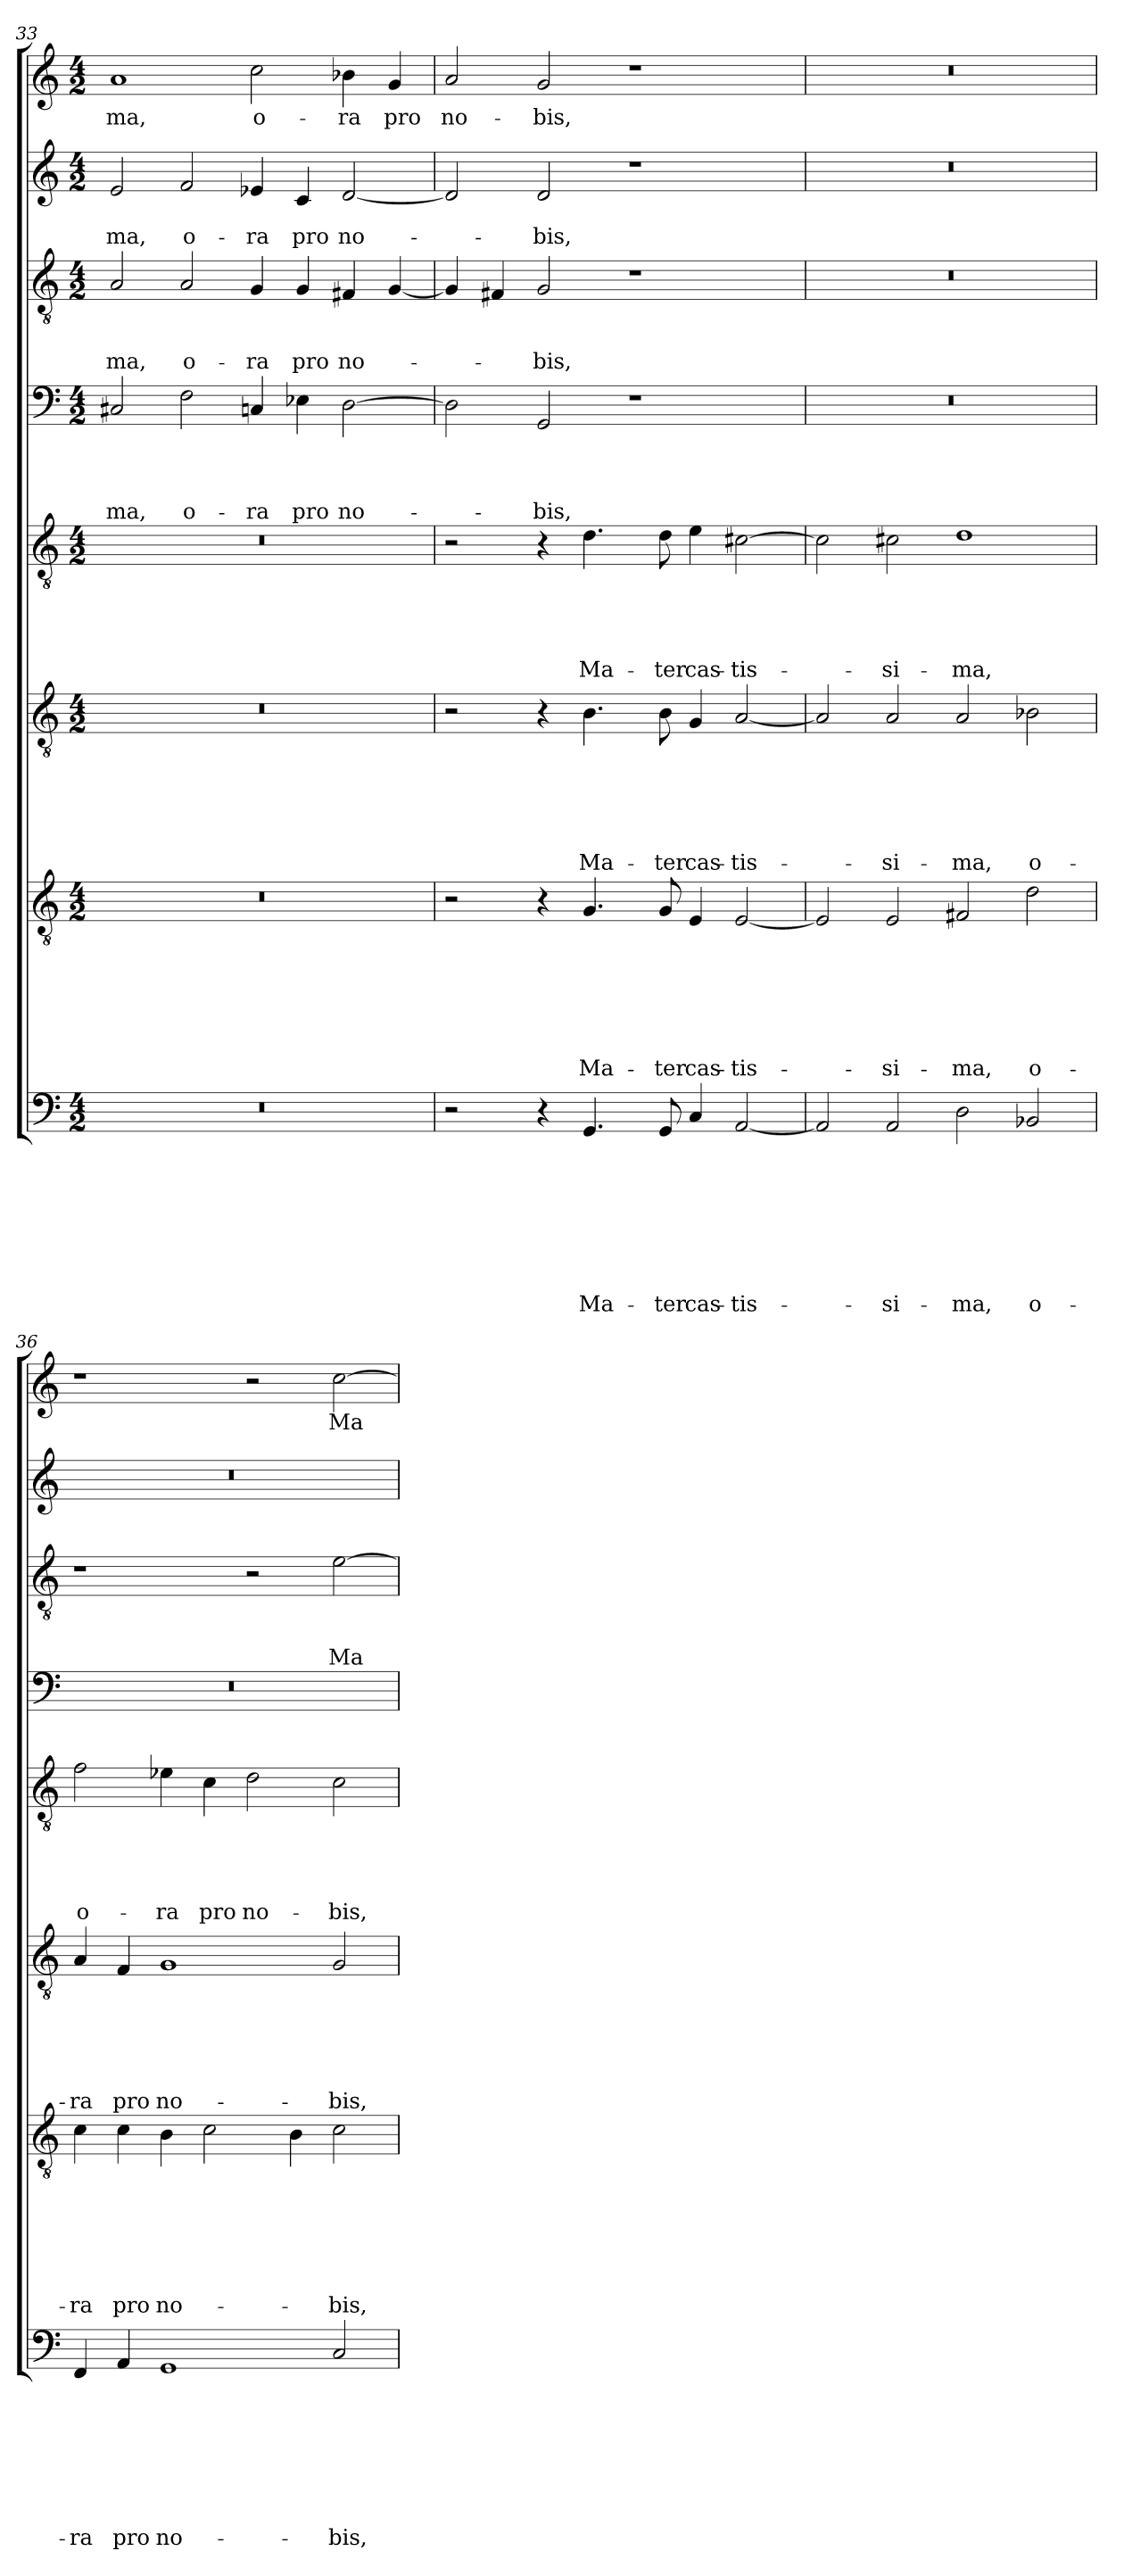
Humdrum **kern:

**kern	**text	**text	**text	**text	**text	**text	**text	**text	**kern	**text	**text	**text	**text	**text	**text	**text	**kern	**text	**text	**text	**text	**text	**text	**kern	**text	**text	**text	**text	**text	**kern	**text	**text	**text	**text	**kern	**text	**text	**text	**kern	**text	**text	**kern	**text
*part8	*part8	*part8	*part8	*part8	*part8	*part8	*part8	*part8	*part7	*part7	*part7	*part7	*part7	*part7	*part7	*part7	*part6	*part6	*part6	*part6	*part6	*part6	*part6	*part5	*part5	*part5	*part5	*part5	*part5	*part4	*part4	*part4	*part4	*part4	*part3	*part3	*part3	*part3	*part2	*part2	*part2	*part1	*part1
*staff8	*staff8	*staff8	*staff8	*staff8	*staff8	*staff8	*staff8	*staff8	*staff7	*staff7	*staff7	*staff7	*staff7	*staff7	*staff7	*staff7	*staff6	*staff6	*staff6	*staff6	*staff6	*staff6	*staff6	*staff5	*staff5	*staff5	*staff5	*staff5	*staff5	*staff4	*staff4	*staff4	*staff4	*staff4	*staff3	*staff3	*staff3	*staff3	*staff2	*staff2	*staff2	*staff1	*staff1
*clefF4	*	*	*	*	*	*	*	*	*clefGv2	*	*	*	*	*	*	*	*clefGv2	*	*	*	*	*	*	*clefGv2	*	*	*	*	*	*clefF4	*	*	*	*	*clefGv2	*	*	*	*clefG2	*	*	*clefG2	*
*k[]	*	*	*	*	*	*	*	*	*k[]	*	*	*	*	*	*	*	*k[]	*	*	*	*	*	*	*k[]	*	*	*	*	*	*k[]	*	*	*	*	*k[]	*	*	*	*k[]	*	*	*k[]	*
*a:	*	*	*	*	*	*	*	*	*a:	*	*	*	*	*	*	*	*a:	*	*	*	*	*	*	*a:	*	*	*	*	*	*a:	*	*	*	*	*a:	*	*	*	*a:	*	*	*a:	*
*M4/2	*	*	*	*	*	*	*	*	*M4/2	*	*	*	*	*	*	*	*M4/2	*	*	*	*	*	*	*M4/2	*	*	*	*	*	*M4/2	*	*	*	*	*M4/2	*	*	*	*M4/2	*	*	*M4/2	*
=33	=33	=33	=33	=33	=33	=33	=33	=33	=33	=33	=33	=33	=33	=33	=33	=33	=33	=33	=33	=33	=33	=33	=33	=33	=33	=33	=33	=33	=33	=33	=33	=33	=33	=33	=33	=33	=33	=33	=33	=33	=33	=33	=33
!	!	!	!	!	!	!	!	!	!	!	!	!	!	!	!	!	!	!	!	!	!	!	!	!	!	!	!	!	!	!	!	!	!	!LO:LY:b	!	!	!	!LO:LY:b	!	!	!LO:LY:b	!	!LO:LY:b
0r	.	.	.	.	.	.	.	.	0r	.	.	.	.	.	.	.	0r	.	.	.	.	.	.	0r	.	.	.	.	.	2C#X/	.	.	.	-ma,	2A/	.	.	-ma,	2e/	.	-ma,	1a	-ma,
!	!	!	!	!	!	!	!	!	!	!	!	!	!	!	!	!	!	!	!	!	!	!	!	!	!	!	!	!	!	!	!	!	!	!LO:LY:b	!	!	!	!LO:LY:b	!	!	!LO:LY:b	!	!
.	.	.	.	.	.	.	.	.	.	.	.	.	.	.	.	.	.	.	.	.	.	.	.	.	.	.	.	.	.	2F\	.	.	.	o-	2A/	.	.	o-	2f/	.	o-	.	.
!	!	!	!	!	!	!	!	!	!	!	!	!	!	!	!	!	!	!	!	!	!	!	!	!	!	!	!	!	!	!	!	!	!	!LO:LY:b	!	!	!	!LO:LY:b	!	!	!LO:LY:b	!	!LO:LY:b
.	.	.	.	.	.	.	.	.	.	.	.	.	.	.	.	.	.	.	.	.	.	.	.	.	.	.	.	.	.	4Cn/	.	.	.	-ra	4G/	.	.	-ra	4e-X/	.	-ra	2cc\	o-
!	!	!	!	!	!	!	!	!	!	!	!	!	!	!	!	!	!	!	!	!	!	!	!	!	!	!	!	!	!	!	!	!	!	!LO:LY:b	!	!	!	!LO:LY:b	!	!	!LO:LY:b	!	!
.	.	.	.	.	.	.	.	.	.	.	.	.	.	.	.	.	.	.	.	.	.	.	.	.	.	.	.	.	.	4E-X\	.	.	.	pro	4G/	.	.	pro	4c/	.	pro	.	.
!	!	!	!	!	!	!	!	!	!	!	!	!	!	!	!	!	!	!	!	!	!	!	!	!	!	!	!	!	!	!	!	!	!	!LO:LY:b	!	!	!	!LO:LY:b	!	!	!LO:LY:b	!	!LO:LY:b
.	.	.	.	.	.	.	.	.	.	.	.	.	.	.	.	.	.	.	.	.	.	.	.	.	.	.	.	.	.	[2D\	.	.	.	no-	4F#X/	.	.	no-	[2d/	.	no-	4b-X\	-ra
!	!	!	!	!	!	!	!	!	!	!	!	!	!	!	!	!	!	!	!	!	!	!	!	!	!	!	!	!	!	!	!	!	!	!	!	!	!	!	!	!	!	!	!LO:LY:b
.	.	.	.	.	.	.	.	.	.	.	.	.	.	.	.	.	.	.	.	.	.	.	.	.	.	.	.	.	.	.	.	.	.	.	[4G/	.	.	.	.	.	.	4g/	pro
=34	=34	=34	=34	=34	=34	=34	=34	=34	=34	=34	=34	=34	=34	=34	=34	=34	=34	=34	=34	=34	=34	=34	=34	=34	=34	=34	=34	=34	=34	=34	=34	=34	=34	=34	=34	=34	=34	=34	=34	=34	=34	=34	=34
!	!	!	!	!	!	!	!	!	!	!	!	!	!	!	!	!	!	!	!	!	!	!	!	!	!	!	!	!	!	!	!	!	!	!	!	!	!	!	!	!	!	!	!LO:LY:b
2r	.	.	.	.	.	.	.	.	2r	.	.	.	.	.	.	.	2r	.	.	.	.	.	.	2r	.	.	.	.	.	2D\]	.	.	.	.	4G/]	.	.	.	2d/]	.	.	2a/	no-
.	.	.	.	.	.	.	.	.	.	.	.	.	.	.	.	.	.	.	.	.	.	.	.	.	.	.	.	.	.	.	.	.	.	.	4F#X/	.	.	.	.	.	.	.	.
!	!	!	!	!	!	!	!	!	!	!	!	!	!	!	!	!	!	!	!	!	!	!	!	!	!	!	!	!	!	!	!	!	!	!LO:LY:b	!	!	!	!LO:LY:b	!	!	!LO:LY:b	!	!LO:LY:b
4r	.	.	.	.	.	.	.	.	4r	.	.	.	.	.	.	.	4r	.	.	.	.	.	.	4r	.	.	.	.	.	2GG/	.	.	.	-bis,	2G/	.	.	-bis,	2d/	.	-bis,	2g/	-bis,
!	!	!	!	!	!	!	!	!LO:LY:b	!	!	!	!	!	!	!	!LO:LY:b	!	!	!	!	!	!	!LO:LY:b	!	!	!	!	!	!LO:LY:b	!	!	!	!	!	!	!	!	!	!	!	!	!	!
4.GG/	.	.	.	.	.	.	.	Ma-	4.G/	.	.	.	.	.	.	Ma-	4.B\	.	.	.	.	.	Ma-	4.d\	.	.	.	.	Ma-	.	.	.	.	.	.	.	.	.	.	.	.	.	.
.	.	.	.	.	.	.	.	.	.	.	.	.	.	.	.	.	.	.	.	.	.	.	.	.	.	.	.	.	.	1r	.	.	.	.	1r	.	.	.	1r	.	.	1r	.
!	!	!	!	!	!	!	!	!LO:LY:b	!	!	!	!	!	!	!	!LO:LY:b	!	!	!	!	!	!	!LO:LY:b	!	!	!	!	!	!LO:LY:b	!	!	!	!	!	!	!	!	!	!	!	!	!	!
8GG/	.	.	.	.	.	.	.	-ter	8G/	.	.	.	.	.	.	-ter	8B\	.	.	.	.	.	-ter	8d\	.	.	.	.	-ter	.	.	.	.	.	.	.	.	.	.	.	.	.	.
!	!	!	!	!	!	!	!	!LO:LY:b	!	!	!	!	!	!	!	!LO:LY:b	!	!	!	!	!	!	!LO:LY:b	!	!	!	!	!	!LO:LY:b	!	!	!	!	!	!	!	!	!	!	!	!	!	!
4C/	.	.	.	.	.	.	.	cas-	4E/	.	.	.	.	.	.	cas-	4G/	.	.	.	.	.	cas-	4e\	.	.	.	.	cas-	.	.	.	.	.	.	.	.	.	.	.	.	.	.
!	!	!	!	!	!	!	!	!LO:LY:b	!	!	!	!	!	!	!	!LO:LY:b	!	!	!	!	!	!	!LO:LY:b	!	!	!	!	!	!LO:LY:b	!	!	!	!	!	!	!	!	!	!	!	!	!	!
[2AA/	.	.	.	.	.	.	.	-tis-	[2E/	.	.	.	.	.	.	-tis-	[2A/	.	.	.	.	.	-tis-	[2c#X\	.	.	.	.	-tis-	.	.	.	.	.	.	.	.	.	.	.	.	.	.
=35	=35	=35	=35	=35	=35	=35	=35	=35	=35	=35	=35	=35	=35	=35	=35	=35	=35	=35	=35	=35	=35	=35	=35	=35	=35	=35	=35	=35	=35	=35	=35	=35	=35	=35	=35	=35	=35	=35	=35	=35	=35	=35	=35
2AA/]	.	.	.	.	.	.	.	.	2E/]	.	.	.	.	.	.	.	2A/]	.	.	.	.	.	.	2c#\]	.	.	.	.	.	0r	.	.	.	.	0r	.	.	.	0r	.	.	0r	.
!	!	!	!	!	!	!	!	!LO:LY:b	!	!	!	!	!	!	!	!LO:LY:b	!	!	!	!	!	!	!LO:LY:b	!	!	!	!	!	!LO:LY:b	!	!	!	!	!	!	!	!	!	!	!	!	!	!
2AA/	.	.	.	.	.	.	.	-si-	2E/	.	.	.	.	.	.	-si-	2A/	.	.	.	.	.	-si-	2c#X\	.	.	.	.	-si-	.	.	.	.	.	.	.	.	.	.	.	.	.	.
!	!	!	!	!	!	!	!	!LO:LY:b	!	!	!	!	!	!	!	!LO:LY:b	!	!	!	!	!	!	!LO:LY:b	!	!	!	!	!	!LO:LY:b	!	!	!	!	!	!	!	!	!	!	!	!	!	!
2D\	.	.	.	.	.	.	.	-ma,	2F#X/	.	.	.	.	.	.	-ma,	2A/	.	.	.	.	.	-ma,	1d	.	.	.	.	-ma,	.	.	.	.	.	.	.	.	.	.	.	.	.	.
!	!	!	!	!	!	!	!	!LO:LY:b	!	!	!	!	!	!	!	!LO:LY:b	!	!	!	!	!	!	!LO:LY:b	!	!	!	!	!	!	!	!	!	!	!	!	!	!	!	!	!	!	!	!
2BB-X/	.	.	.	.	.	.	.	o-	2d\	.	.	.	.	.	.	o-	2B-X\	.	.	.	.	.	o-	.	.	.	.	.	.	.	.	.	.	.	.	.	.	.	.	.	.	.	.
!!LO:LB:g=z
=36	=36	=36	=36	=36	=36	=36	=36	=36	=36	=36	=36	=36	=36	=36	=36	=36	=36	=36	=36	=36	=36	=36	=36	=36	=36	=36	=36	=36	=36	=36	=36	=36	=36	=36	=36	=36	=36	=36	=36	=36	=36	=36	=36
!	!	!	!	!	!	!	!	!LO:LY:b	!	!	!	!	!	!	!	!LO:LY:b	!	!	!	!	!	!	!LO:LY:b	!	!	!	!	!	!LO:LY:b	!	!	!	!	!	!	!	!	!	!	!	!	!	!
4FF/	.	.	.	.	.	.	.	-ra	4c\	.	.	.	.	.	.	-ra	4A/	.	.	.	.	.	-ra	2f\	.	.	.	.	o-	0r	.	.	.	.	1r	.	.	.	0r	.	.	1r	.
!	!	!	!	!	!	!	!	!LO:LY:b	!	!	!	!	!	!	!	!LO:LY:b	!	!	!	!	!	!	!LO:LY:b	!	!	!	!	!	!	!	!	!	!	!	!	!	!	!	!	!	!	!	!
4AA/	.	.	.	.	.	.	.	pro	4c\	.	.	.	.	.	.	pro	4F/	.	.	.	.	.	pro	.	.	.	.	.	.	.	.	.	.	.	.	.	.	.	.	.	.	.	.
!	!	!	!	!	!	!	!	!LO:LY:b	!	!	!	!	!	!	!	!LO:LY:b	!	!	!	!	!	!	!LO:LY:b	!	!	!	!	!	!LO:LY:b	!	!	!	!	!	!	!	!	!	!	!	!	!	!
1GG	.	.	.	.	.	.	.	no-	4B\	.	.	.	.	.	.	no-	1G	.	.	.	.	.	no-	4e-X\	.	.	.	.	-ra	.	.	.	.	.	.	.	.	.	.	.	.	.	.
!	!	!	!	!	!	!	!	!	!	!	!	!	!	!	!	!	!	!	!	!	!	!	!	!	!	!	!	!	!LO:LY:b	!	!	!	!	!	!	!	!	!	!	!	!	!	!
.	.	.	.	.	.	.	.	.	2c\	.	.	.	.	.	.	.	.	.	.	.	.	.	.	4c\	.	.	.	.	pro	.	.	.	.	.	.	.	.	.	.	.	.	.	.
!	!	!	!	!	!	!	!	!	!	!	!	!	!	!	!	!	!	!	!	!	!	!	!	!	!	!	!	!	!LO:LY:b	!	!	!	!	!	!	!	!	!	!	!	!	!	!
.	.	.	.	.	.	.	.	.	.	.	.	.	.	.	.	.	.	.	.	.	.	.	.	2d\	.	.	.	.	no-	.	.	.	.	.	2r	.	.	.	.	.	.	2r	.
.	.	.	.	.	.	.	.	.	4B\	.	.	.	.	.	.	.	.	.	.	.	.	.	.	.	.	.	.	.	.	.	.	.	.	.	.	.	.	.	.	.	.	.	.
!	!	!	!	!	!	!	!	!LO:LY:b	!	!	!	!	!	!	!	!LO:LY:b	!	!	!	!	!	!	!LO:LY:b	!	!	!	!	!	!LO:LY:b	!	!	!	!	!	!	!	!	!LO:LY:b	!	!	!	!	!LO:LY:b
2C/	.	.	.	.	.	.	.	-bis,	2c\	.	.	.	.	.	.	-bis,	2G/	.	.	.	.	.	-bis,	2c\	.	.	.	.	-bis,	.	.	.	.	.	[2e\	.	.	Ma-	.	.	.	[2cc\	Ma-
=	=	=	=	=	=	=	=	=	=	=	=	=	=	=	=	=	=	=	=	=	=	=	=	=	=	=	=	=	=	=	=	=	=	=	=	=	=	=	=	=	=	=	=
*-	*-	*-	*-	*-	*-	*-	*-	*-	*-	*-	*-	*-	*-	*-	*-	*-	*-	*-	*-	*-	*-	*-	*-	*-	*-	*-	*-	*-	*-	*-	*-	*-	*-	*-	*-	*-	*-	*-	*-	*-	*-	*-	*-
